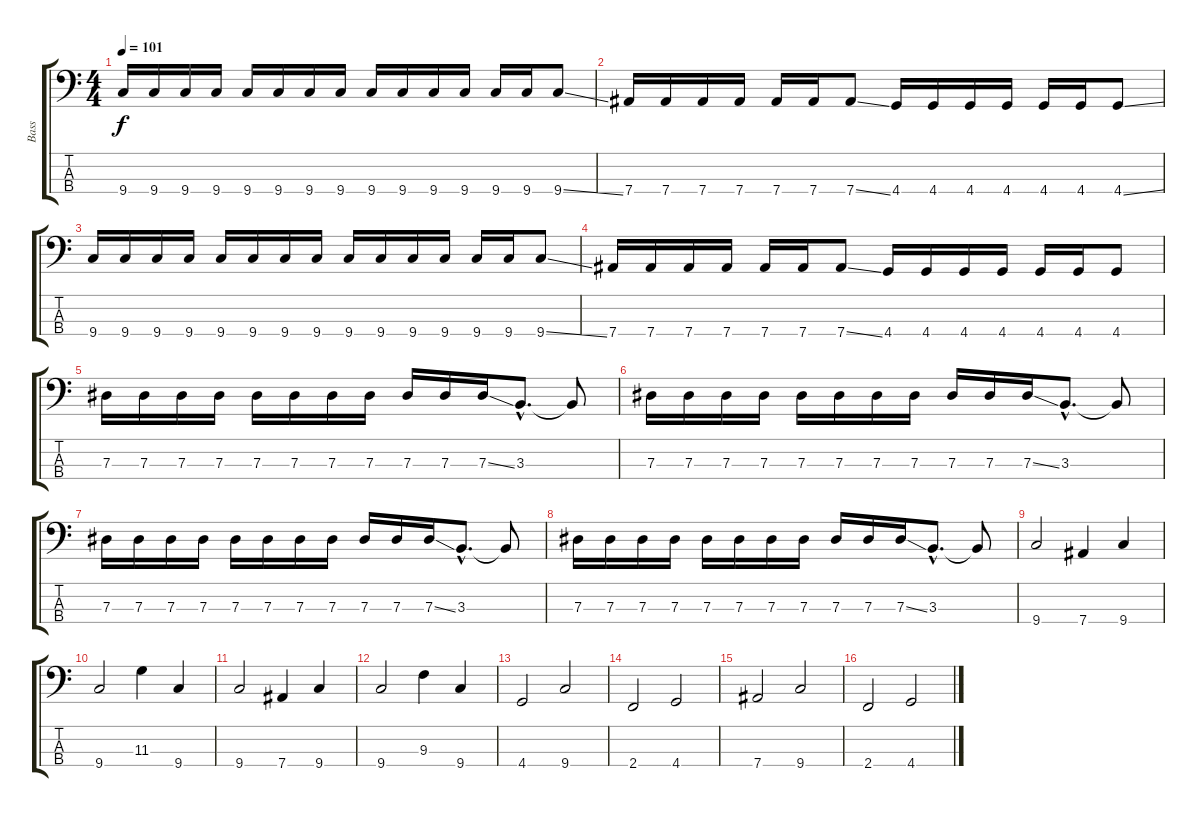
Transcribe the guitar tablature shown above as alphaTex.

\track ("Bass" "Bass") {instrument fretlessbass}
\staff {score tabs}
\tuning (Gb2 Db2 Ab1 Eb1) {hide}
\ts (4 4)
\tempo 101
\clef f4
\ks c
9.4.16{dy f} 9.4.16 9.4.16 9.4.16 9.4.16 9.4.16 9.4.16 9.4.16 9.4.16 9.4.16 9.4.16 9.4.16 9.4.16 9.4.16 9.4{ss}.8 |
7.4.16 7.4.16 7.4.16 7.4.16 7.4.16 7.4.16 7.4{ss}.8 4.4.16 4.4.16 4.4.16 4.4.16 4.4.16 4.4.16 4.4{ss}.8 |
9.4.16 9.4.16 9.4.16 9.4.16 9.4.16 9.4.16 9.4.16 9.4.16 9.4.16 9.4.16 9.4.16 9.4.16 9.4.16 9.4.16 9.4{ss}.8 |
7.4.16 7.4.16 7.4.16 7.4.16 7.4.16 7.4.16 7.4{ss}.8 4.4.16 4.4.16 4.4.16 4.4.16 4.4.16 4.4.16 4.4.8 |
7.3.16 7.3.16 7.3.16 7.3.16 7.3.16 7.3.16 7.3.16 7.3.16 7.3.16 7.3.16 7.3{ss}.16 3.3{hac}.8{d} 3.3{t}.8 |
7.3.16 7.3.16 7.3.16 7.3.16 7.3.16 7.3.16 7.3.16 7.3.16 7.3.16 7.3.16 7.3{ss}.16 3.3{hac}.8{d} 3.3{t}.8 |
7.3.16 7.3.16 7.3.16 7.3.16 7.3.16 7.3.16 7.3.16 7.3.16 7.3.16 7.3.16 7.3{ss}.16 3.3{hac}.8{d} 3.3{t}.8 |
7.3.16 7.3.16 7.3.16 7.3.16 7.3.16 7.3.16 7.3.16 7.3.16 7.3.16 7.3.16 7.3{ss}.16 3.3{hac}.8{d} 3.3{t}.8 |
9.4.2 7.4.4 9.4.4 |
9.4.2 11.3.4 9.4.4 |
9.4.2 7.4.4 9.4.4 |
9.4.2 9.3.4 9.4.4 |
4.4.2 9.4.2 |
2.4.2 4.4.2 |
7.4.2 9.4.2 |
2.4.2 4.4.2
